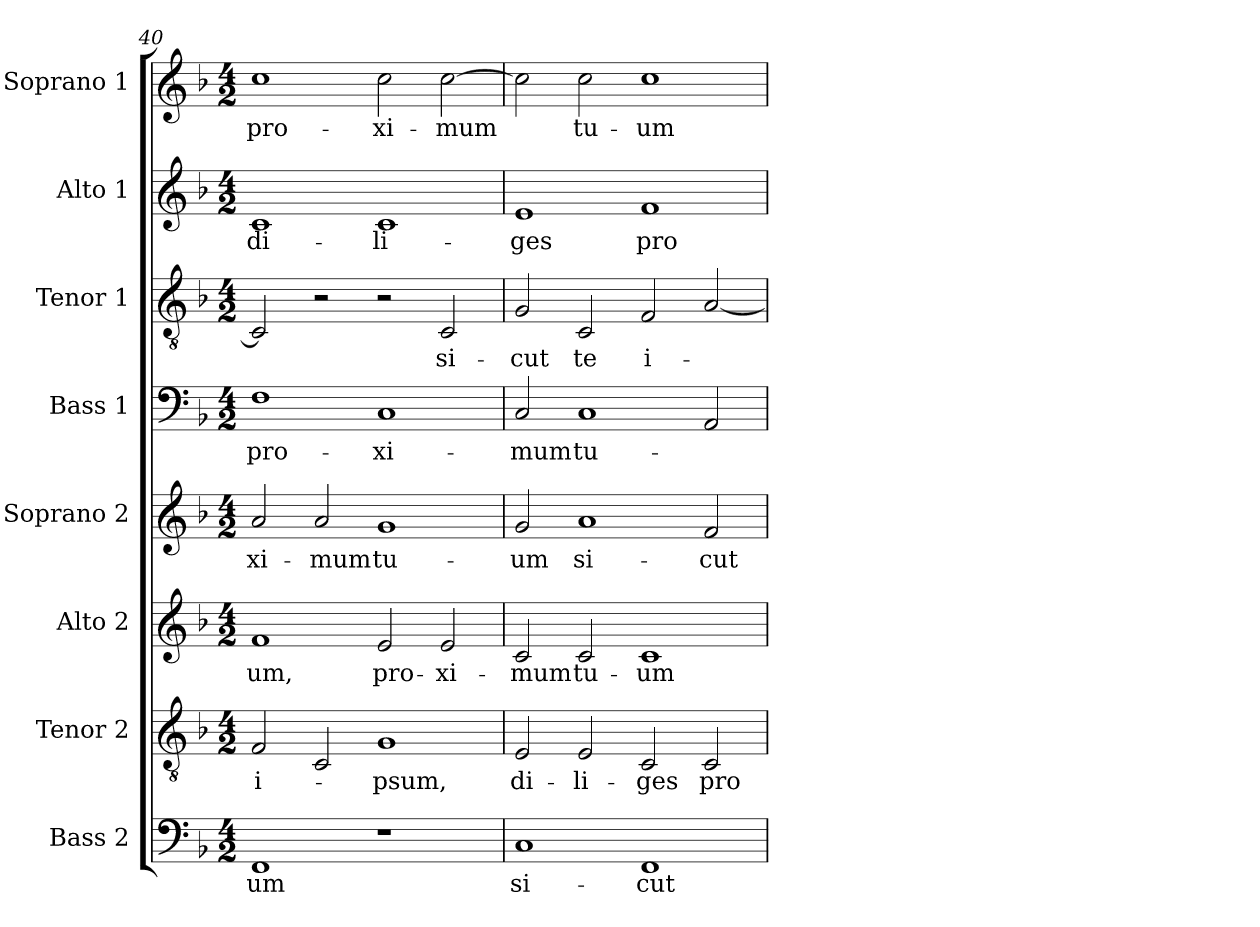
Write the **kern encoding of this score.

**kern	**text	**kern	**text	**kern	**text	**kern	**text	**kern	**text	**kern	**text	**kern	**text	**kern	**text
*part8	*part8	*part7	*part7	*part6	*part6	*part5	*part5	*part4	*part4	*part3	*part3	*part2	*part2	*part1	*part1
*staff8	*staff8	*staff7	*staff7	*staff6	*staff6	*staff5	*staff5	*staff4	*staff4	*staff3	*staff3	*staff2	*staff2	*staff1	*staff1
*I"Bass 2	*	*I"Tenor 2	*	*I"Alto 2	*	*I"Soprano 2	*	*I"Bass 1	*	*I"Tenor 1	*	*I"Alto 1	*	*I"Soprano 1	*
*I'B2.	*	*I'T2.	*	*I'A2.	*	*I'S2.	*	*I'B1.	*	*I'T1.	*	*I'A1.	*	*I'S1.	*
*clefF4	*	*clefGv2	*	*clefG2	*	*clefG2	*	*clefF4	*	*clefGv2	*	*clefG2	*	*clefG2	*
*	*	*ITrd7c12	*	*	*	*	*	*	*	*ITrd7c12	*	*	*	*	*
*k[b-]	*	*k[b-]	*	*k[b-]	*	*k[b-]	*	*k[b-]	*	*k[b-]	*	*k[b-]	*	*k[b-]	*
*F:	*	*F:	*	*F:	*	*F:	*	*F:	*	*F:	*	*F:	*	*F:	*
*M4/2	*	*M4/2	*	*M4/2	*	*M4/2	*	*M4/2	*	*M4/2	*	*M4/2	*	*M4/2	*
=40	=40	=40	=40	=40	=40	=40	=40	=40	=40	=40	=40	=40	=40	=40	=40
!	!LO:LY:b:color=#000000	!	!	!	!	!	!	!	!	!	!	!	!	!	!
!	!	!	!LO:LY:b:color=#000000	!	!	!	!	!	!	!	!	!	!	!	!
!	!	!	!	!	!LO:LY:b:color=#000000	!	!	!	!	!	!	!	!	!	!
!	!	!	!	!	!	!	!LO:LY:b:color=#000000	!	!	!	!	!	!	!	!
!	!	!	!	!	!	!	!	!	!LO:LY:b:color=#000000	!	!	!	!	!	!
!	!	!	!	!	!	!	!	!	!	!	!	!	!LO:LY:b:color=#000000	!	!
!	!	!	!	!	!	!	!	!	!	!	!	!	!	!	!LO:LY:b:color=#000000
1FFi	-um	2FFi/	i-	1fi	-um,	2ai/	-xi-	1Fi	pro-	2CCi/]	.	1ci	di-	1cci	pro-
!	!	!	!	!	!	!	!LO:LY:b:color=#000000	!	!	!	!	!	!	!	!
.	.	2CCi/	.	.	.	2ai/	-mum	.	.	2r	.	.	.	.	.
!	!	!	!LO:LY:b:color=#000000	!	!	!	!	!	!	!	!	!	!	!	!
!	!	!	!	!	!LO:LY:b:color=#000000	!	!	!	!	!	!	!	!	!	!
!	!	!	!	!	!	!	!LO:LY:b:color=#000000	!	!	!	!	!	!	!	!
!	!	!	!	!	!	!	!	!	!LO:LY:b:color=#000000	!	!	!	!	!	!
!	!	!	!	!	!	!	!	!	!	!	!	!	!LO:LY:b:color=#000000	!	!
!	!	!	!	!	!	!	!	!	!	!	!	!	!	!	!LO:LY:b:color=#000000
1r	.	1GGi	-psum,	2ei/	pro-	1gi	tu-	1Ci	-xi-	2r	.	1ci	-li-	2cci\	-xi-
!	!	!	!	!	!LO:LY:b:color=#000000	!	!	!	!	!	!	!	!	!	!
!	!	!	!	!	!	!	!	!	!	!	!LO:LY:b:color=#000000	!	!	!	!
!	!	!	!	!	!	!	!	!	!	!	!	!	!	!	!LO:LY:b:color=#000000
.	.	.	.	2ei/	-xi-	.	.	.	.	2CCi/	si-	.	.	[2cci\	-mum
!!LO:LB:g=z
=41	=41	=41	=41	=41	=41	=41	=41	=41	=41	=41	=41	=41	=41	=41	=41
!	!LO:LY:b:color=#000000	!	!	!	!	!	!	!	!	!	!	!	!	!	!
!	!	!	!LO:LY:b:color=#000000	!	!	!	!	!	!	!	!	!	!	!	!
!	!	!	!	!	!LO:LY:b:color=#000000	!	!	!	!	!	!	!	!	!	!
!	!	!	!	!	!	!	!LO:LY:b:color=#000000	!	!	!	!	!	!	!	!
!	!	!	!	!	!	!	!	!	!LO:LY:b:color=#000000	!	!	!	!	!	!
!	!	!	!	!	!	!	!	!	!	!	!LO:LY:b:color=#000000	!	!	!	!
!	!	!	!	!	!	!	!	!	!	!	!	!	!LO:LY:b:color=#000000	!	!
1Ci	si-	2EEi/	di-	2ci/	-mum	2gi/	-um	2Ci/	-mum	2GGi/	-cut	1ei	-ges	2cci\]	.
!	!	!	!LO:LY:b:color=#000000	!	!	!	!	!	!	!	!	!	!	!	!
!	!	!	!	!	!LO:LY:b:color=#000000	!	!	!	!	!	!	!	!	!	!
!	!	!	!	!	!	!	!LO:LY:b:color=#000000	!	!	!	!	!	!	!	!
!	!	!	!	!	!	!	!	!	!LO:LY:b:color=#000000	!	!	!	!	!	!
!	!	!	!	!	!	!	!	!	!	!	!LO:LY:b:color=#000000	!	!	!	!
!	!	!	!	!	!	!	!	!	!	!	!	!	!	!	!LO:LY:b:color=#000000
.	.	2EEi/	-li-	2ci/	tu-	1ai	si-	1Ci	tu-	2CCi/	te	.	.	2cci\	tu-
!	!LO:LY:b:color=#000000	!	!	!	!	!	!	!	!	!	!	!	!	!	!
!	!	!	!LO:LY:b:color=#000000	!	!	!	!	!	!	!	!	!	!	!	!
!	!	!	!	!	!LO:LY:b:color=#000000	!	!	!	!	!	!	!	!	!	!
!	!	!	!	!	!	!	!	!	!	!	!LO:LY:b:color=#000000	!	!	!	!
!	!	!	!	!	!	!	!	!	!	!	!	!	!LO:LY:b:color=#000000	!	!
!	!	!	!	!	!	!	!	!	!	!	!	!	!	!	!LO:LY:b:color=#000000
1FFi	-cut	2CCi/	-ges	1ci	-um	.	.	.	.	2FFi/	i-	1fi	pro-	1cci	-um
!	!	!	!LO:LY:b:color=#000000	!	!	!	!	!	!	!	!	!	!	!	!
!	!	!	!	!	!	!	!LO:LY:b:color=#000000	!	!	!	!	!	!	!	!
.	.	2CCi/	pro-	.	.	2fi/	-cut	2AAi/	.	[2AAi/	.	.	.	.	.
=	=	=	=	=	=	=	=	=	=	=	=	=	=	=	=
*-	*-	*-	*-	*-	*-	*-	*-	*-	*-	*-	*-	*-	*-	*-	*-
